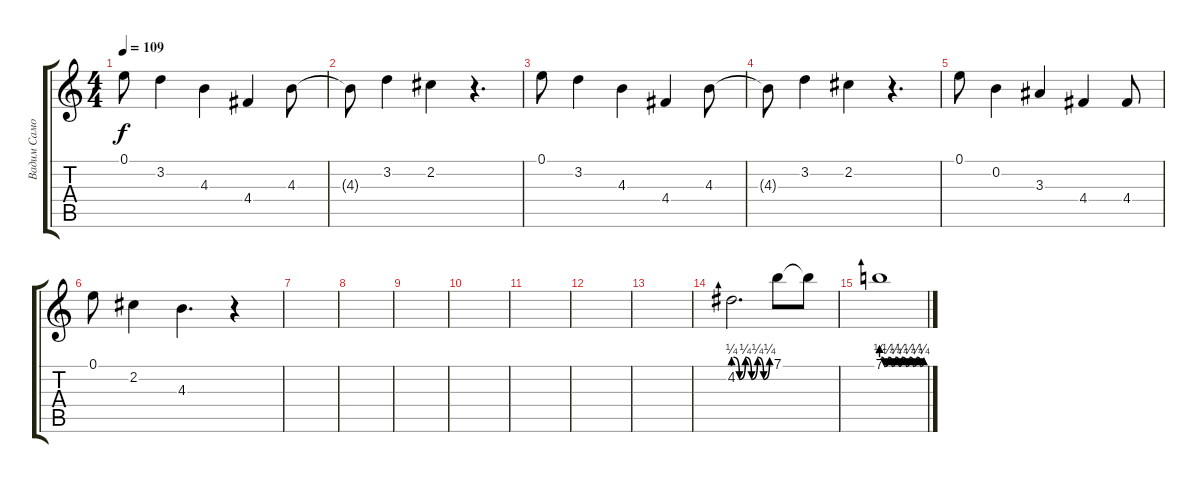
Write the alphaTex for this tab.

\track ("Вадим Самойлов" "Вадим Само") {instrument overdrivenguitar}
\staff {score tabs}
\tuning (E4 B3 G3 D3 A2 E2) {hide}
\ts (4 4)
\tempo 109
\clef g2
\ks c
0.1.8{dy f} 3.2.4 4.3.4 4.4.4 4.3.8 |
4.3{t}.8 3.2.4 2.2.4 r.4{d} |
0.1.8 3.2.4 4.3.4 4.4.4 4.3.8 |
4.3{t}.8 3.2.4 2.2.4 r.4{d} |
0.1.8 0.2.4 3.3.4 4.4.4 4.4.8 |
0.1.8 2.2.4 4.3.4{d} r.4 |
|
|
|
|
|
|
|
4.2{be (custom 0 1 10 0 20 1 30 0 40 1 50 0 60 1)}.2{d} 7.1.8 7.1{t}.8 |
7.1{be (custom 0 1 4 0 10 1 15 0 20 1 25 0 29 1 35 0 40 1 45 0 50 1 55 0 60 1)}.1
